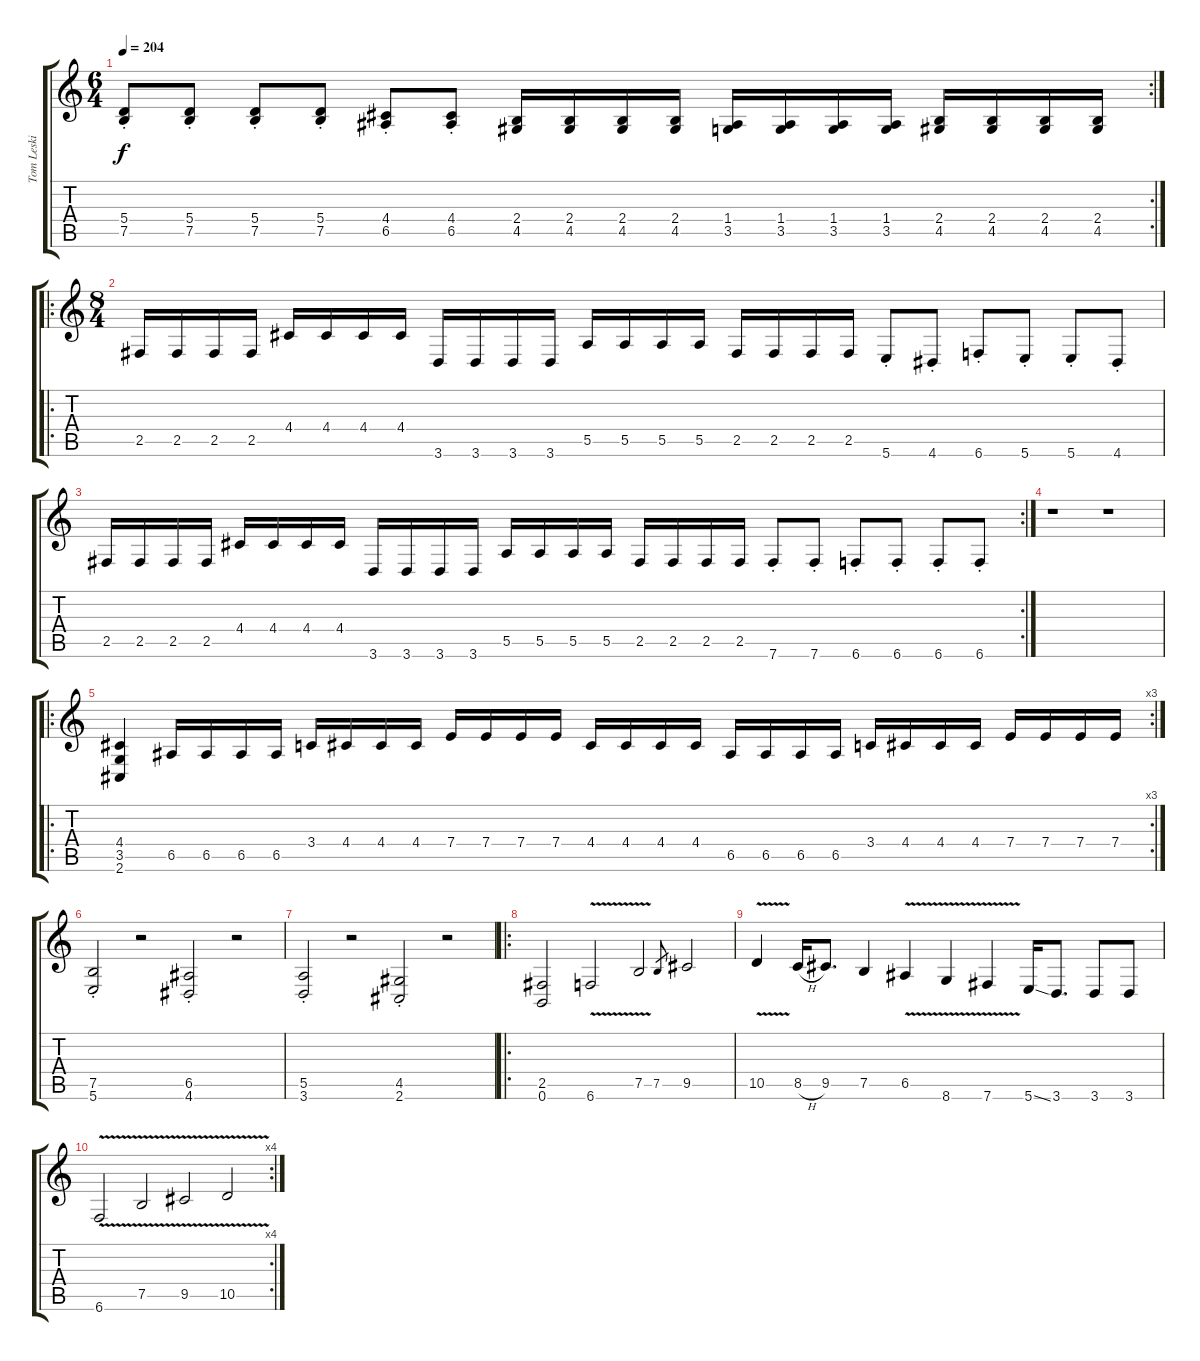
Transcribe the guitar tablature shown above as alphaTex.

\track ("Tom Leski " "Tom Leski ") {instrument distortionguitar}
\staff {score tabs}
\tuning (B3 Gb3 D3 A2 E2 B1) {hide}
\rc 2
\ts (6 4)
\tempo 204
\clef g2
\ks c
(5.4{st} 7.5{st}).8{dy f} (5.4{st} 7.5{st}).8 (5.4{st} 7.5{st}).8 (5.4{st} 7.5{st}).8 (4.4{st} 6.5{st}).8 (4.4{st} 6.5{st}).8 (2.4 4.5).16 (2.4 4.5).16 (2.4 4.5).16 (2.4 4.5).16 (1.4 3.5).16 (1.4 3.5).16 (1.4 3.5).16 (1.4 3.5).16 (2.4 4.5).16 (2.4 4.5).16 (2.4 4.5).16 (2.4 4.5).16 |
\ro
\ts (8 4)
2.5.16 2.5.16 2.5.16 2.5.16 4.4.16 4.4.16 4.4.16 4.4.16 3.6.16 3.6.16 3.6.16 3.6.16 5.5.16 5.5.16 5.5.16 5.5.16 2.5.16 2.5.16 2.5.16 2.5.16 5.6{st}.8 4.6{st}.8 6.6{st}.8 5.6{st}.8 5.6{st}.8 4.6{st}.8 |
\rc 2
2.5.16 2.5.16 2.5.16 2.5.16 4.4.16 4.4.16 4.4.16 4.4.16 3.6.16 3.6.16 3.6.16 3.6.16 5.5.16 5.5.16 5.5.16 5.5.16 2.5.16 2.5.16 2.5.16 2.5.16 7.6{st}.8 7.6{st}.8 6.6{st}.8 6.6{st}.8 6.6{st}.8 6.6{st}.8 |
r.1 r.1 |
\ro
\rc 3
(4.4 3.5 2.6).4 6.5.16 6.5.16 6.5.16 6.5.16 3.4.16 4.4.16 4.4.16 4.4.16 7.4.16 7.4.16 7.4.16 7.4.16 4.4.16 4.4.16 4.4.16 4.4.16 6.5.16 6.5.16 6.5.16 6.5.16 3.4.16 4.4.16 4.4.16 4.4.16 7.4.16 7.4.16 7.4.16 7.4.16 |
(7.5{st} 5.6{st}).2 r.2 (6.5{st} 4.6{st}).2 r.2 |
(5.5{st} 3.6{st}).2 r.2 (4.5{st} 2.6{st}).2 r.2 |
\ro
(2.5 0.6).2 6.6{v}.2 7.5{v}.2 7.5.8{gr} 9.5.2 |
10.5{v}.4 8.5{h}.16 9.5.8{d} 7.5.4 6.5{v}.4 8.6{v}.4 7.6{v}.4 5.6{ss}.16 3.6.8{d} 3.6.8 3.6.8 |
\rc 4
6.6{v}.2 7.5{v}.2 9.5{v}.2 10.5{v}.2
